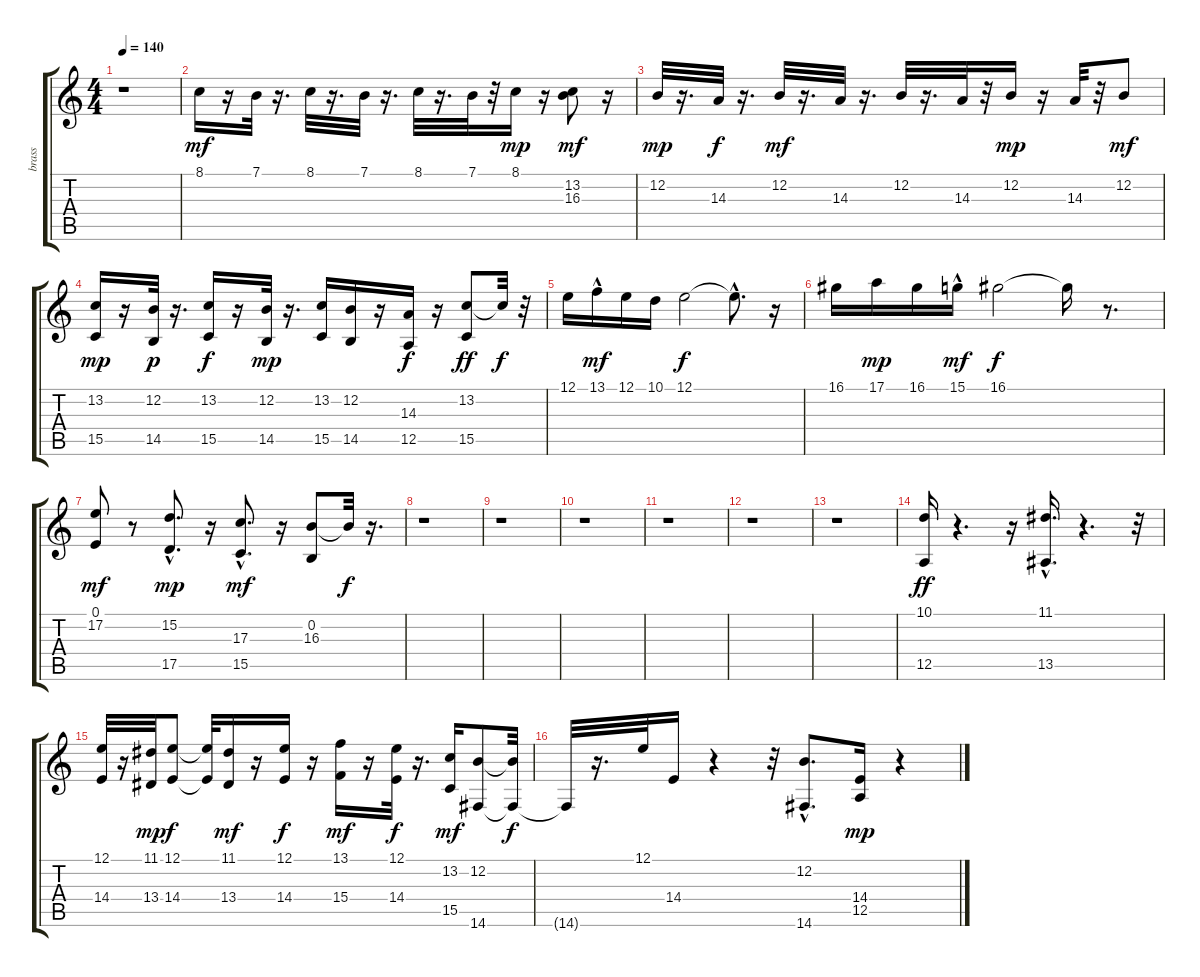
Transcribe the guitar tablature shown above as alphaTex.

\track ("brass" "brass") {instrument brasssection}
\staff {score tabs}
\tuning (E4 B3 G3 D3 A2 E2) {hide}
\ts (4 4)
\tempo 140
\clef g2
\ks c
r.1{dy f} |
8.1.16{dy mf} r.16 7.1.32 r.16{d} 8.1.32 r.16{d} 7.1.32 r.16{d} 8.1.32 r.16{d} 7.1.32 r.32 8.1.16{dy mp} r.16 (13.2 16.3).8{dy mf} r.16 |
12.2.32{dy mp} r.16{d} 14.3.32{dy f} r.16{d} 12.2.32{dy mf} r.16{d} 14.3.32 r.16{d} 12.2.32 r.16{d} 14.3.32 r.32 12.2.16{dy mp} r.16 14.3.32 r.32 12.2.8{dy mf} |
(13.2 15.5).16{dy mp} r.16 (12.2 14.5).32{dy p} r.16{d} (13.2 15.5).16{dy f} r.16 (12.2 14.5).32{dy mp} r.16{d} (13.2 15.5).16 (12.2 14.5).16 r.16 (14.3 12.5).16{dy f} r.16 (13.2 15.5).8{dy ff} 13.2{t}.32{dy f} r.32 |
12.1.16 13.1{hac}.16{dy mf} 12.1.16 10.1.16 12.1.2{dy f} 12.1{hac t}.8{d} r.16 |
16.1.16 17.1.16{dy mp} 16.1.16 15.1{hac}.16{dy mf} 16.1.2{dy f} 16.1{t}.16 r.8{d} |
(0.1 17.2).8{dy mf} r.8 (15.2{hac} 17.5).8{d dy mp} r.16 (17.3{hac} 15.5).8{d dy mf} r.16 (0.2 16.3).8 16.3{t}.32{dy f} r.16{d} |
r.1 |
r.1 |
r.1 |
r.1 |
r.1 |
r.1 |
(10.1 12.5).16{dy ff} r.4{d} r.16 (11.1 13.5{hac}).16{d} r.4{d} r.32 |
(12.1 14.4).32 r.16 (11.1 13.4).32{dy mp} (12.1 14.4).8{dy f} (12.1{t} 14.4{t}).32 (11.1 13.4).16{dy mf} r.16 (12.1 14.4).16{dy f} r.16 (13.1 15.4).16{dy mf} r.16 (12.1 14.4).32{dy f} r.16{d} (13.2 15.5).16{dy mf} (12.2 14.6).8 (12.2{t} 14.6{t}).32{dy f} |
14.6{t}.32 r.16{d} 12.1.32 14.4.16 r.4 r.32 (12.2{hac} 14.6{hac}).8{d} (14.4 12.5).16{dy mp} r.4
